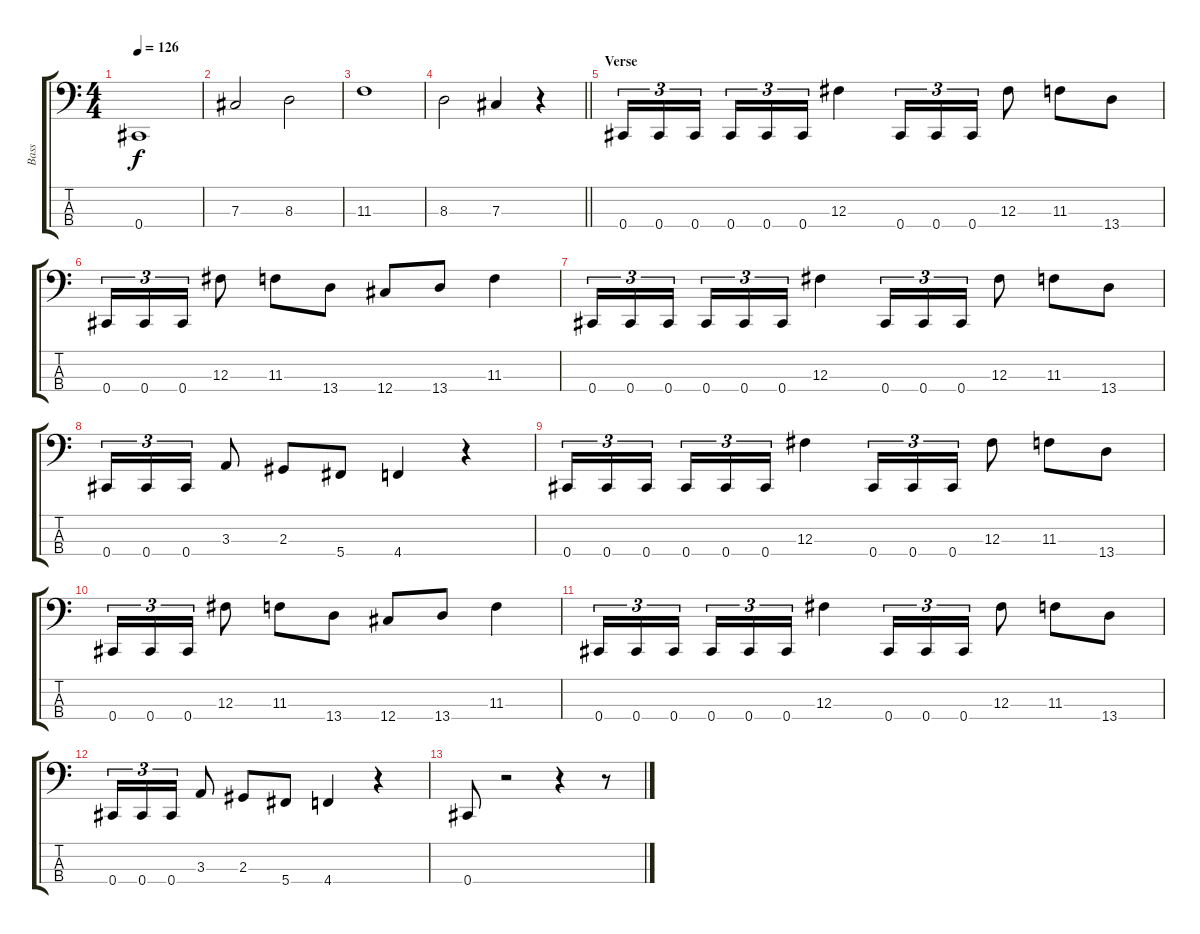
\track ("Bass" "Bass") {instrument electricbassfinger}
\staff {score tabs}
\tuning (E2 B1 Gb1 Db1) {hide}
\ts (4 4)
\tempo 126
\clef f4
\ks c
0.4.1{dy f} |
7.3.2 8.3.2 |
11.3.1 |
\barLineRight lightlight
8.3.2 7.3.4 r.4 |
\section ("" "Verse")
0.4.16{tu (3 2)} 0.4.16{tu (3 2)} 0.4.16{tu (3 2) beam splitsecondary} 0.4.16{tu (3 2)} 0.4.16{tu (3 2)} 0.4.16{tu (3 2)} 12.3.4 0.4.16{tu (3 2)} 0.4.16{tu (3 2)} 0.4.16{tu (3 2)} 12.3.8 11.3.8 13.4.8 |
0.4.16{tu (3 2)} 0.4.16{tu (3 2)} 0.4.16{tu (3 2)} 12.3.8 11.3.8 13.4.8 12.4.8 13.4.8 11.3.4 |
0.4.16{tu (3 2)} 0.4.16{tu (3 2)} 0.4.16{tu (3 2) beam splitsecondary} 0.4.16{tu (3 2)} 0.4.16{tu (3 2)} 0.4.16{tu (3 2)} 12.3.4 0.4.16{tu (3 2)} 0.4.16{tu (3 2)} 0.4.16{tu (3 2)} 12.3.8 11.3.8 13.4.8 |
0.4.16{tu (3 2)} 0.4.16{tu (3 2)} 0.4.16{tu (3 2)} 3.3.8 2.3.8 5.4.8 4.4.4 r.4 |
0.4.16{tu (3 2)} 0.4.16{tu (3 2)} 0.4.16{tu (3 2) beam splitsecondary} 0.4.16{tu (3 2)} 0.4.16{tu (3 2)} 0.4.16{tu (3 2)} 12.3.4 0.4.16{tu (3 2)} 0.4.16{tu (3 2)} 0.4.16{tu (3 2)} 12.3.8 11.3.8 13.4.8 |
0.4.16{tu (3 2)} 0.4.16{tu (3 2)} 0.4.16{tu (3 2)} 12.3.8 11.3.8 13.4.8 12.4.8 13.4.8 11.3.4 |
0.4.16{tu (3 2)} 0.4.16{tu (3 2)} 0.4.16{tu (3 2) beam splitsecondary} 0.4.16{tu (3 2)} 0.4.16{tu (3 2)} 0.4.16{tu (3 2)} 12.3.4 0.4.16{tu (3 2)} 0.4.16{tu (3 2)} 0.4.16{tu (3 2)} 12.3.8 11.3.8 13.4.8 |
0.4.16{tu (3 2)} 0.4.16{tu (3 2)} 0.4.16{tu (3 2)} 3.3.8 2.3.8 5.4.8 4.4.4 r.4 |
0.4.8 r.2 r.4 r.8
